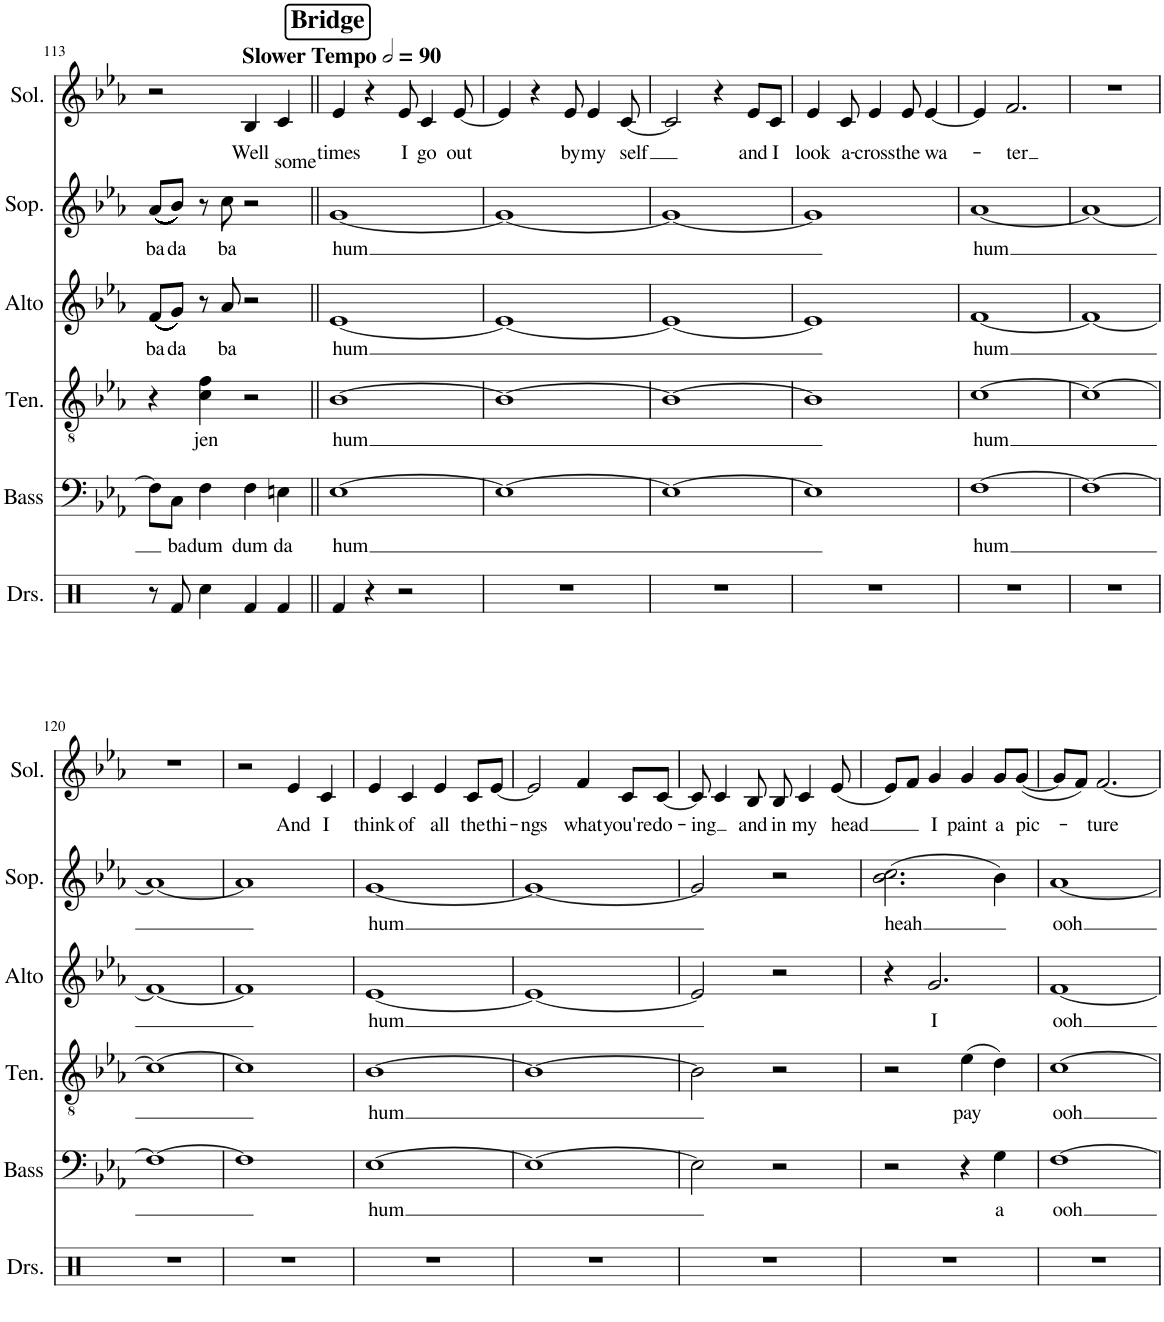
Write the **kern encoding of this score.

**kern	**kern	**text	**kern	**text	**kern	**text	**kern	**text	**kern	**text
*part6	*part5	*part5	*part4	*part4	*part3	*part3	*part2	*part2	*part1	*part1
*staff6	*staff5	*staff5	*staff4	*staff4	*staff3	*staff3	*staff2	*staff2	*staff1	*staff1
*I"Drumset	*I"Bass	*	*I"Tenor	*	*I"Alto	*	*I"Soprano	*	*I"Solo	*
*I'Drs.	*I'Bass	*	*I'Ten.	*	*I'Alto	*	*I'Sop.	*	*I'Sol.	*
!!LO:PB:g=z
*clefX	*clefF4	*	*clefGv2	*	*clefG2	*	*clefG2	*	*clefG2	*
*k[b-e-a-]	*k[b-e-a-]	*	*k[b-e-a-]	*	*k[b-e-a-]	*	*k[b-e-a-]	*	*k[b-e-a-]	*
*M2/2	*M2/2	*	*M2/2	*	*M2/2	*	*M2/2	*	*M2/2	*
*met(c|)	*met(c|)	*	*met(c|)	*	*met(c|)	*	*met(c|)	*	*met(c|)	*
=113	=113	=113	=113	=113	=113	=113	=113	=113	=113	=113
!	!	!	!	!	!	!LO:LY:b	!	!LO:LY:b	!	!
8r	8F\L]	.	4r	.	8f/L	ba	((((((((((8a-/L	ba	2r	.
!	!	!LO:LY:b	!	!	!	!LO:LY:b	!	!LO:LY:b	!	!
8Rf/	8C\J	ba	.	.	8g/J	da	((((((((((8b-/J))))))))))	da	.	.
!	!	!LO:LY:b	!	!LO:LY:b	!	!	!	!	!	!
4Rcc\	4F\	dum	4c\ 4f\	jen	8r	.	8r	.	.	.
!	!	!	!	!	!	!LO:LY:b	!	!LO:LY:b	!	!
.	.	.	.	.	8a-/	ba	8cc\	ba	.	.
*	*	*	*	*	*	*	*	*	*MM180	*
!	!	!	!	!	!	!	!	!	!LO:TX:a:B:t=Slower Tempo	!
!	!	!LO:LY:b	!	!	!	!	!	!	!	!LO:LY:b
4Rf/	4F\	dum	2r	.	2r	.	2r	.	4B-/	Well
!	!	!LO:LY:b	!	!	!	!	!	!	!	!LO:LY:b
4Rf/	4En\	da	.	.	.	.	.	.	4c/	some
!!LO:REH:place=s1:a:B:cj:fs=14:t=Bridge
=114||	=114||	=114||	=114||	=114||	=114||	=114||	=114||	=114||	=114||	=114||
!	!	!LO:LY:b	!	!LO:LY:b	!	!LO:LY:b	!	!LO:LY:b	!	!LO:LY:b
4Rf/	[1E-	hum	[1B-	-hum	[1e-	-hum	[1g	-hum	4e-/	times
4r	.	.	.	.	.	.	.	.	4r	.
!	!	!	!	!	!	!	!	!	!	!LO:LY:b
2r	.	.	.	.	.	.	.	.	8e-/	I
!	!	!	!	!	!	!	!	!	!	!LO:LY:b
.	.	.	.	.	.	.	.	.	4c/	go
!	!	!	!	!	!	!	!	!	!	!LO:LY:b
.	.	.	.	.	.	.	.	.	[8e-/	out
=115	=115	=115	=115	=115	=115	=115	=115	=115	=115	=115
1r	1E-_	.	1B-_	.	1e-_	.	1g_	.	4e-/]	.
.	.	.	.	.	.	.	.	.	4r	.
!	!	!	!	!	!	!	!	!	!	!LO:LY:b
.	.	.	.	.	.	.	.	.	8e-/	by
!	!	!	!	!	!	!	!	!	!	!LO:LY:b
.	.	.	.	.	.	.	.	.	4e-/	my
!	!	!	!	!	!	!	!	!	!	!LO:LY:b
.	.	.	.	.	.	.	.	.	[8c/	self
=116	=116	=116	=116	=116	=116	=116	=116	=116	=116	=116
1r	1E-_	.	1B-_	.	1e-_	.	1g_	.	2c/]	.
.	.	.	.	.	.	.	.	.	4r	.
!	!	!	!	!	!	!	!	!	!	!LO:LY:b
.	.	.	.	.	.	.	.	.	8e-/L	and
!	!	!	!	!	!	!	!	!	!	!LO:LY:b
.	.	.	.	.	.	.	.	.	8c/J	I
=117	=117	=117	=117	=117	=117	=117	=117	=117	=117	=117
!	!	!	!	!	!	!	!	!	!	!LO:LY:b
1r	1E-]	.	1B-]	.	1e-]	.	1g]	.	4e-/	look
!	!	!	!	!	!	!	!	!	!	!LO:LY:b
.	.	.	.	.	.	.	.	.	8c/	a-
!	!	!	!	!	!	!	!	!	!	!LO:LY:b
.	.	.	.	.	.	.	.	.	4e-/	-cross
!	!	!	!	!	!	!	!	!	!	!LO:LY:b
.	.	.	.	.	.	.	.	.	8e-/	the
!	!	!	!	!	!	!	!	!	!	!LO:LY:b
.	.	.	.	.	.	.	.	.	[4e-/	wa-
=118	=118	=118	=118	=118	=118	=118	=118	=118	=118	=118
!	!	!LO:LY:b	!	!LO:LY:b	!	!LO:LY:b	!	!LO:LY:b	!	!
1r	[1F	hum	[1c	hum	[1f	hum	[1a-	hum	4e-/]	.
!	!	!	!	!	!	!	!	!	!	!LO:LY:b
.	.	.	.	.	.	.	.	.	2.f/	-ter
=119	=119	=119	=119	=119	=119	=119	=119	=119	=119	=119
1r	1F_	.	1c_	.	1f_	.	1a-_	.	1r	.
!!LO:LB:g=z
=120	=120	=120	=120	=120	=120	=120	=120	=120	=120	=120
1r	1F_	.	1c_	.	1f_	.	1a-_	.	1r	.
=121	=121	=121	=121	=121	=121	=121	=121	=121	=121	=121
1r	1F]	.	1c]	.	1f]	.	1a-]	.	2r	.
!	!	!	!	!	!	!	!	!	!	!LO:LY:b
.	.	.	.	.	.	.	.	.	4e-/	And
!	!	!	!	!	!	!	!	!	!	!LO:LY:b
.	.	.	.	.	.	.	.	.	4c/	I
=122	=122	=122	=122	=122	=122	=122	=122	=122	=122	=122
!	!	!LO:LY:b	!	!LO:LY:b	!	!LO:LY:b	!	!LO:LY:b	!	!LO:LY:b
1r	[1E-	hum	[1B-	hum	[1e-	hum	[1g	hum	4e-/	think
!	!	!	!	!	!	!	!	!	!	!LO:LY:b
.	.	.	.	.	.	.	.	.	4c/	of
!	!	!	!	!	!	!	!	!	!	!LO:LY:b
.	.	.	.	.	.	.	.	.	4e-/	all
!	!	!	!	!	!	!	!	!	!	!LO:LY:b
.	.	.	.	.	.	.	.	.	8c/L	the
!	!	!	!	!	!	!	!	!	!	!LO:LY:b
.	.	.	.	.	.	.	.	.	[8e-/J	thi-
=123	=123	=123	=123	=123	=123	=123	=123	=123	=123	=123
!	!	!	!	!	!	!	!	!	!	!LO:LY:b
1r	1E-_	.	1B-_	.	1e-_	.	1g_	.	2e-/]	-ngs
!	!	!	!	!	!	!	!	!	!	!LO:LY:b
.	.	.	.	.	.	.	.	.	4f/	what
!	!	!	!	!	!	!	!	!	!	!LO:LY:b
.	.	.	.	.	.	.	.	.	8c/L	you're
!	!	!	!	!	!	!	!	!	!	!LO:LY:b
.	.	.	.	.	.	.	.	.	[8c/J	do-
=124	=124	=124	=124	=124	=124	=124	=124	=124	=124	=124
!	!	!	!	!	!	!	!	!	!	!LO:LY:b
1r	2E-\]	.	2B-\]	.	2e-/]	.	2g/]	.	8c/]	-ing
.	.	.	.	.	.	.	.	.	4c/	.
!	!	!	!	!	!	!	!	!	!	!LO:LY:b
.	.	.	.	.	.	.	.	.	8B-/	and
!	!	!	!	!	!	!	!	!	!	!LO:LY:b
.	2r	.	2r	.	2r	.	2r	.	8B-/	in
!	!	!	!	!	!	!	!	!	!	!LO:LY:b
.	.	.	.	.	.	.	.	.	4c/	my
!	!	!	!	!	!	!	!	!	!	!LO:LY:b
.	.	.	.	.	.	.	.	.	(8e-/	head
=125	=125	=125	=125	=125	=125	=125	=125	=125	=125	=125
!	!	!	!	!	!	!	!	!LO:LY:b	!	!
1r	2r	.	2r	.	4r	.	2.b-\ 2.cc\	heah	8e-/L)	.
.	.	.	.	.	.	.	.	.	8f/J	.
!	!	!	!	!	!	!LO:LY:b	!	!	!	!LO:LY:b
.	.	.	.	.	2.g/	I	.	.	4g/	I
!	!	!	!	!LO:LY:b	!	!	!	!	!	!LO:LY:b
.	4r	.	4e-\	pay	.	.	.	.	4g/	paint
!	!	!LO:LY:b	!	!	!	!	!	!	!	!LO:LY:b
.	4G\	a	4d\	.	.	.	4b-\	.	8g/L	a
!	!	!	!	!	!	!	!	!	!	!LO:LY:b
.	.	.	.	.	.	.	.	.	([8g/J	pic-
=126	=126	=126	=126	=126	=126	=126	=126	=126	=126	=126
!	!	!LO:LY:b	!	!LO:LY:b	!	!LO:LY:b	!	!LO:LY:b	!	!
1r	[1F	ooh	[1c	ooh	[1f	ooh	[1a-	ooh	8g/L]	.
.	.	.	.	.	.	.	.	.	8f/J)	.
!	!	!	!	!	!	!	!	!	!	!LO:LY:b
.	.	.	.	.	.	.	.	.	[2.f/	-ture
=	=	=	=	=	=	=	=	=	=	=
*-	*-	*-	*-	*-	*-	*-	*-	*-	*-	*-
